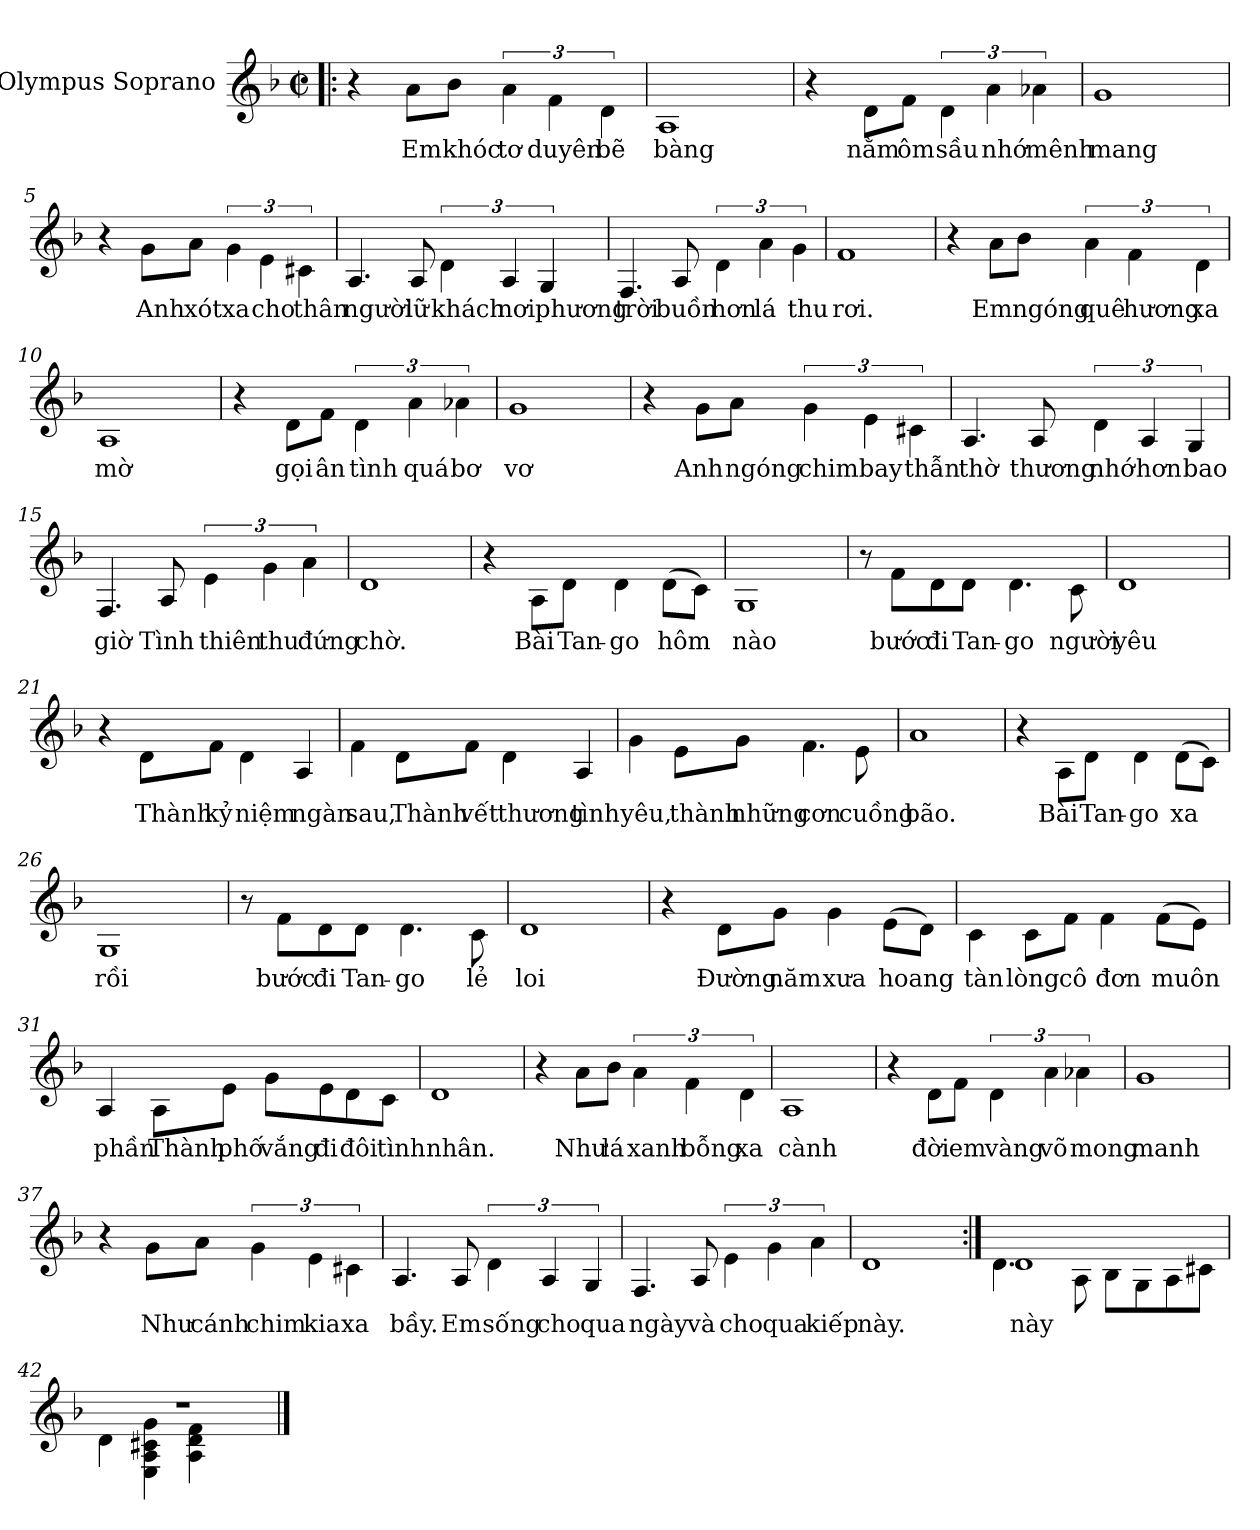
**kern	**text
*part1	*part1
*staff1	*staff1
*I"Olympus Soprano	*
*clefG2	*
*ITrd-7c-12	*
*k[b-]	*
*F:	*
*M2/2	*
*met(c|)	*
=1!|:	=1!|:
4r	.
!	!LO:LY:b
8aa\L	Em
!	!LO:LY:b
8bb-\J	khóc
!	!LO:LY:b
6aa\	tơ
!	!LO:LY:b
6ff\	duyên
!	!LO:LY:b
6dd\	bẽ
=2	=2
!	!LO:LY:b
1a	bàng
=3	=3
4r	.
!	!LO:LY:b
8dd\L	nằm
!	!LO:LY:b
8ff\J	ôm
!	!LO:LY:b
6dd\	sầu
!	!LO:LY:b
6aa\	nhớ
!	!LO:LY:b
6aa-X\	mênh
=4	=4
!	!LO:LY:b
1gg	mang
=5	=5
4r	.
!	!LO:LY:b
8gg\L	Anh
!	!LO:LY:b
8aa\J	xót
!	!LO:LY:b
6gg\	xa
!	!LO:LY:b
6ee\	cho
!	!LO:LY:b
6cc#X\	thân
!!LO:LB:g=z
=6	=6
!	!LO:LY:b
4.a/	người
!	!LO:LY:b
8a/	lữ
!	!LO:LY:b
6dd\	khách
!	!LO:LY:b
6a/	nơi
!	!LO:LY:b
6g/	phương
=7	=7
!	!LO:LY:b
4.f/	trời
!	!LO:LY:b
8a/	buồn
!	!LO:LY:b
6dd\	hơn
!	!LO:LY:b
6aa\	lá
!	!LO:LY:b
6gg\	thu
=8	=8
!	!LO:LY:b
1ff	rơi.
=9	=9
4r	.
!	!LO:LY:b
8aa\L	Em
!	!LO:LY:b
8bb-\J	ngóng
!	!LO:LY:b
6aa\	quê
!	!LO:LY:b
6ff\	hương
!	!LO:LY:b
6dd\	xa
=10	=10
!	!LO:LY:b
1a	mờ
!!LO:LB:g=z
=11	=11
4r	.
!	!LO:LY:b
8dd\L	gọi
!	!LO:LY:b
8ff\J	ân
!	!LO:LY:b
6dd\	tình
!	!LO:LY:b
6aa\	quá
!	!LO:LY:b
6aa-X\	bơ
=12	=12
!	!LO:LY:b
1gg	vơ
=13	=13
4r	.
!	!LO:LY:b
8gg\L	Anh
!	!LO:LY:b
8aa\J	ngóng
!	!LO:LY:b
6gg\	chim
!	!LO:LY:b
6ee\	bay
!	!LO:LY:b
6cc#X\	thẫn
=14	=14
!	!LO:LY:b
4.a/	thờ
!	!LO:LY:b
8a/	thương
!	!LO:LY:b
6dd\	nhớ
!	!LO:LY:b
6a/	hơn
!	!LO:LY:b
6g/	bao
!!LO:LB:g=z
=15	=15
!	!LO:LY:b
4.f/	giờ
!	!LO:LY:b
8a/	Tình
!	!LO:LY:b
6ee\	thiên
!	!LO:LY:b
6gg\	thu
!	!LO:LY:b
6aa\	đứng
=16	=16
!	!LO:LY:b
1dd	chờ.
=17	=17
4r	.
!	!LO:LY:b
8a\L	Bài
!	!LO:LY:b
8dd\J	Tan-
!	!LO:LY:b
4dd\	-go
!	!LO:LY:b
(>8dd\L	hôm
8cc\J)	.
=18	=18
!	!LO:LY:b
1g	nào
=19	=19
8r	.
!	!LO:LY:b
8ff\L	bước
!	!LO:LY:b
8dd\	đi
!	!LO:LY:b
8dd\J	Tan-
!	!LO:LY:b
4.dd\	-go
!	!LO:LY:b
8cc\	người
=20	=20
!	!LO:LY:b
1dd	yêu
!!LO:LB:g=z
=21	=21
4r	.
!	!LO:LY:b
8dd\L	Thành
!	!LO:LY:b
8ff\J	kỷ
!	!LO:LY:b
4dd\	niệm
!	!LO:LY:b
4a/	ngàn
=22	=22
!	!LO:LY:b
4ff\	sau,
!	!LO:LY:b
8dd\L	Thành
!	!LO:LY:b
8ff\J	vết
!	!LO:LY:b
4dd\	thương
!	!LO:LY:b
4a/	tình
=23	=23
!	!LO:LY:b
4gg\	yêu,
!	!LO:LY:b
8ee\L	thành
!	!LO:LY:b
8gg\J	những
!	!LO:LY:b
4.ff\	cơn
!	!LO:LY:b
8ee\	cuồng
=24	=24
!	!LO:LY:b
1aa	bão.
!!LO:LB:g=z
=25	=25
4r	.
!	!LO:LY:b
8a\L	Bài
!	!LO:LY:b
8dd\J	Tan-
!	!LO:LY:b
4dd\	-go
!	!LO:LY:b
(>8dd\L	xa
8cc\J)	.
=26	=26
!	!LO:LY:b
1g	rồi
=27	=27
8r	.
!	!LO:LY:b
8ff\L	bước
!	!LO:LY:b
8dd\	đi
!	!LO:LY:b
8dd\J	Tan-
!	!LO:LY:b
4.dd\	-go
!	!LO:LY:b
8cc\	lẻ
=28	=28
!	!LO:LY:b
1dd	loi
=29	=29
4r	.
!	!LO:LY:b
8dd\L	Ðường
!	!LO:LY:b
8gg\J	năm
!	!LO:LY:b
4gg\	xưa
!	!LO:LY:b
(>8ee\L	hoang
8dd\J)	.
!!LO:LB:g=z
=30	=30
!	!LO:LY:b
4cc\	tàn
!	!LO:LY:b
8cc\L	lòng
!	!LO:LY:b
8ff\J	cô
!	!LO:LY:b
4ff\	đơn
!	!LO:LY:b
(>8ff\L	muôn
8ee\J)	.
=31	=31
!	!LO:LY:b
4a/	phần
!	!LO:LY:b
8a\L	Thành
!	!LO:LY:b
8ee\J	phố
!	!LO:LY:b
8gg\L	vắng
!	!LO:LY:b
8ee\	đi
!	!LO:LY:b
8dd\	đôi
!	!LO:LY:b
8cc\J	tình
=32	=32
!	!LO:LY:b
1dd	nhân.
=33	=33
4r	.
!	!LO:LY:b
8aa\L	Như
!	!LO:LY:b
8bb-\J	lá
!	!LO:LY:b
6aa\	xanh
!	!LO:LY:b
6ff\	bỗng
!	!LO:LY:b
6dd\	xa
!!LO:LB:g=z
=34	=34
!	!LO:LY:b
1a	cành
=35	=35
4r	.
!	!LO:LY:b
8dd\L	đời
!	!LO:LY:b
8ff\J	em
!	!LO:LY:b
6dd\	vàng
!	!LO:LY:b
6aa\	võ
!	!LO:LY:b
6aa-X\	mong
=36	=36
!	!LO:LY:b
1gg	manh
=37	=37
4r	.
!	!LO:LY:b
8gg\L	Như
!	!LO:LY:b
8aa\J	cánh
!	!LO:LY:b
6gg\	chim
!	!LO:LY:b
6ee\	kia
!	!LO:LY:b
6cc#X\	xa
=38	=38
!	!LO:LY:b
4.a/	bầy.
!	!LO:LY:b
8a/	Em
!	!LO:LY:b
6dd\	sống
!	!LO:LY:b
6a/	cho
!	!LO:LY:b
6g/	qua
!!LO:LB:g=z
=39	=39
!	!LO:LY:b
4.f/	ngày
!	!LO:LY:b
8a/	và
!	!LO:LY:b
6ee\	cho
!	!LO:LY:b
6gg\	qua
!	!LO:LY:b
6aa\	kiếp
=40	=40
!	!LO:LY:b
1dd	này.
=41:|!	=41:|!
!	!LO:LY:b
*^	*
1dd	4.dd\	này
.	8a\	.
.	8b-\L	.
.	8g\	.
.	8a\	.
.	8cc#X\J	.
=42	=42	=42
1r	4dd\	.
.	4e\ 4a\ 4cc#X\ 4gg\	.
.	4a\ 4dd\ 4ff\	.
.	4ryy	.
*v	*v	*
==	==
*-	*-
